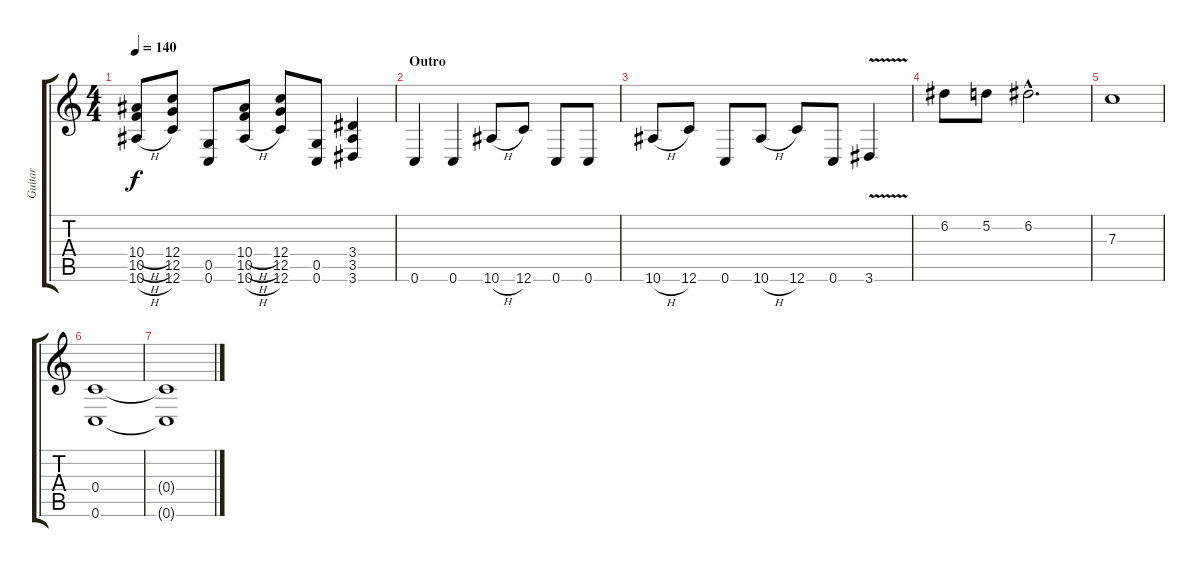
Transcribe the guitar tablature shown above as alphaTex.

\track ("Guitar" "Guitar") {instrument overdrivenguitar}
\staff {score tabs}
\tuning (D4 A3 F3 C3 G2 C2) {hide}
\ts (4 4)
\tempo 140
\clef g2
\ks c
(10.4{h} 10.5{h} 10.6{h}).8{dy f} (12.4 12.5 12.6).8 (0.5 0.6).8 (10.4{h} 10.5{h} 10.6{h}).8 (12.4 12.5 12.6).8 (0.5 0.6).8 (3.4 3.5 3.6).4 |
\section ("" "Outro")
0.6.4 0.6.4 10.6{h}.8 12.6.8 0.6.8 0.6.8 |
10.6{h}.8 12.6.8 0.6.8 10.6{h}.8 12.6.8 0.6.8 3.6{v}.4 |
6.2.8 5.2.8 6.2{hac}.2{d} |
7.3.1 |
(0.4 0.6).1 |
(0.4{t} 0.6{t}).1
